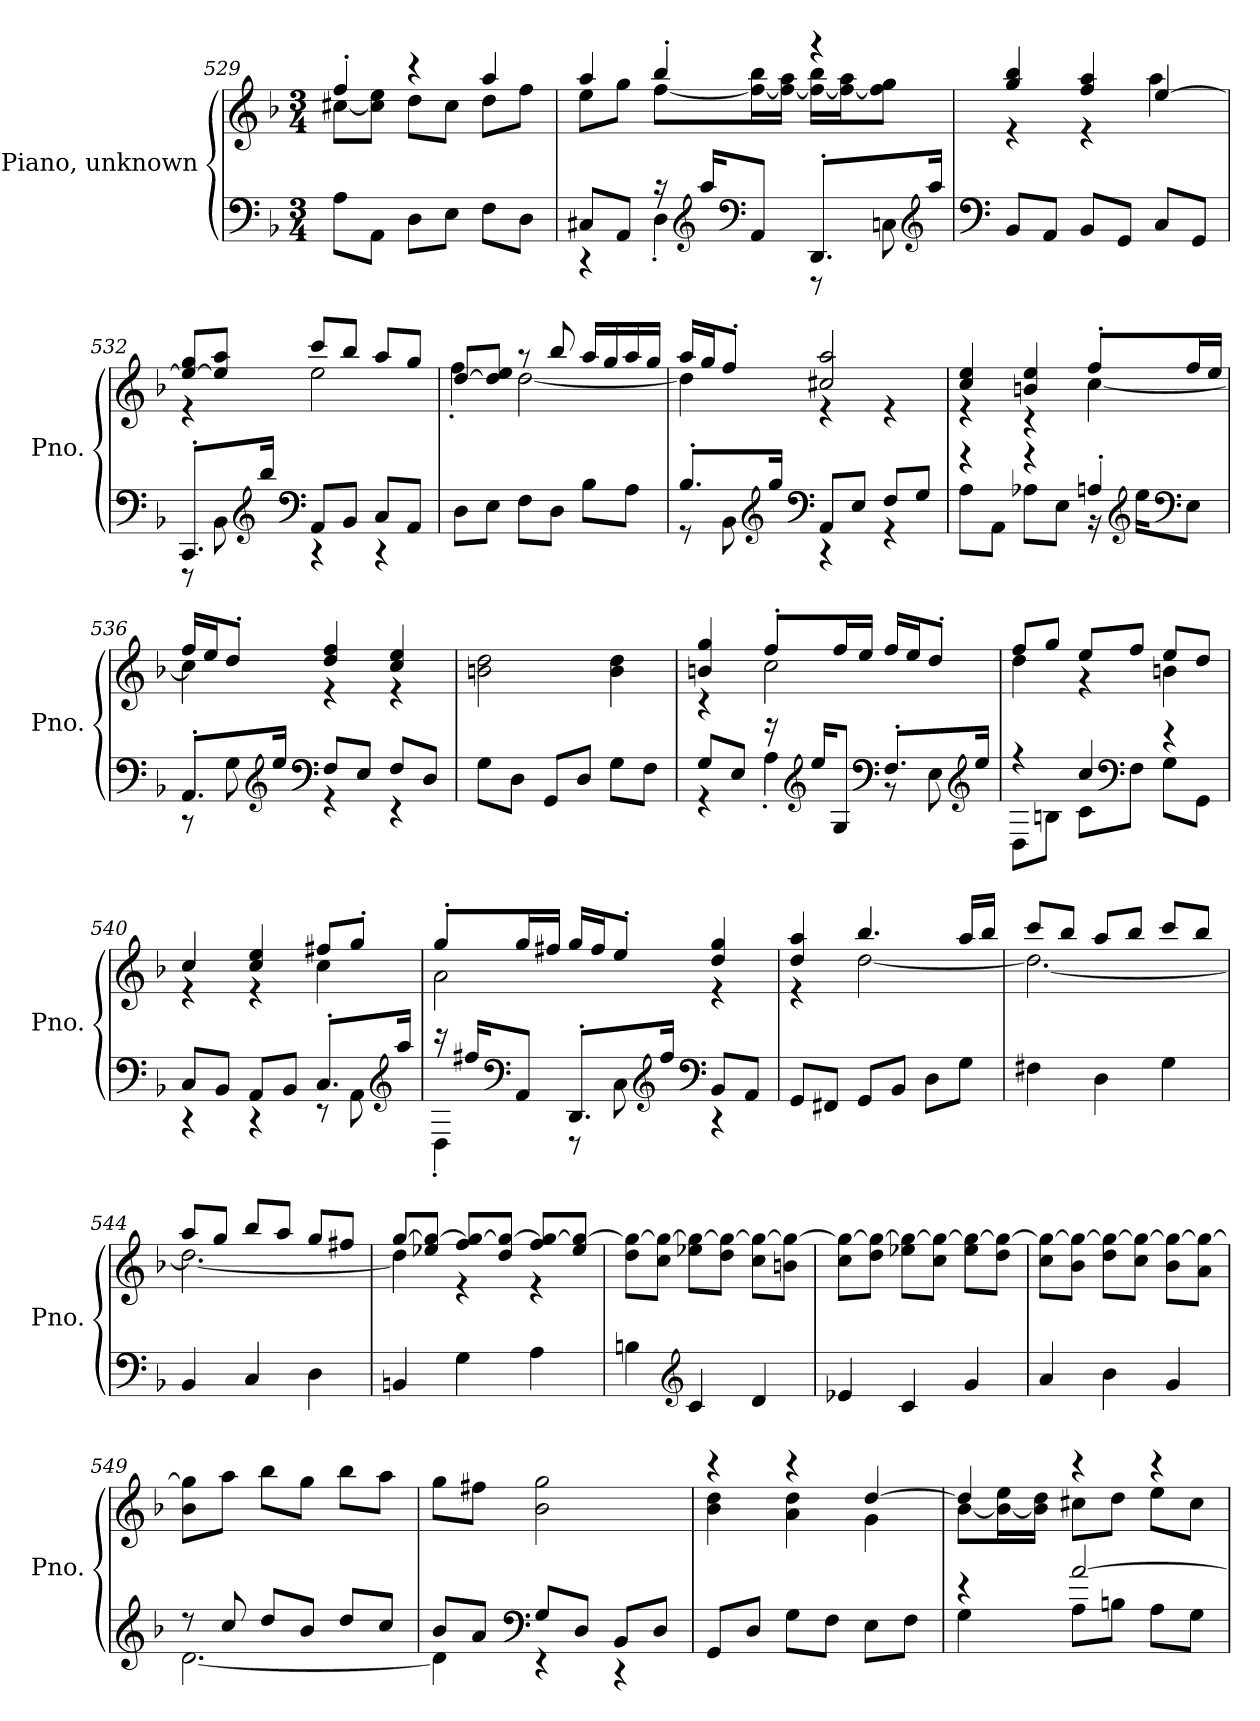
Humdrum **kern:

**kern	**kern
*part1	*part1
*staff2	*staff1
*I"Piano, unknown	*
*I'Pno.	*
*clefF4	*clefG2
*k[b-]	*k[b-]
*M3/4	*M3/4
=529	=529
*	*^
8A\L	4ff'/	[8cc#X\L
8AA\J	.	8cc#\] 8ee\J
8D\L	4r	8dd\L
8E\J	.	8cc#\J
8F\L	4aa/	8dd\L
8D\J	.	8ff\J
!!LO:LB:g=z	!!
=530	=530	=530
*^	*	*
8C#X/L	4r	4aa/	8ee\L
8AA/J	.	.	8gg\J
16r	4D'\	4bb-'/	[8ff\L
*clefG2	*	*	*
16aa/KL	.	.	.
*clefF4	*	*	*
8AA/J	.	.	16ff\_ 16bb-\L
.	.	.	16ff\_ 16aa\JJ
8.DD'/L	8r	4r	16ff\_ 16bb-\LL
.	.	.	16ff\_ 16aa\J
.	8Cn\	.	8ff\] 8gg\J
*clefG2	*	*	*
16aa/Jk	.	.	.
*v	*v	*	*
=531	=531	=531
*clefF4	*	*
8BB-/L	4gg/ 4bb-/	4r
8AA/J	.	.
8BB-/L	4ff/ 4aa/	4r
8GG/J	.	.
8C/L	[4ee/	4aa\
8GG/J	.	.
=532	=532	=532
*^	*	*
8.CC'/L	8r	8ee/_ 8gg/L	4r
.	8BB-\	8ee/] 8aa/J	.
*clefG2	*	*	*
16bb-/Jk	.	.	.
*clefF4	*	*	*
8AA/L	4r	8ccc/L	2ee\
8BB-/J	.	8bb-/J	.
8C/L	4r	8aa/L	.
8AA/J	.	8gg/J	.
*v	*v	*	*
!!LO:LB:g=z	!!
=533	=533	=533
8D\L	[8dd/L	4ff'\
8E\J	8dd/] 8ee/J	.
8F\L	8r	[2dd\
8D\J	8bb-/	.
8B-\L	16aa/LL	.
.	16gg/	.
8A\J	16aa/	.
.	16gg/JJ	.
=534	=534	=534
*^	*	*
8.B-'/L	8r	16aa/LL	4dd\]
.	.	16gg/J	.
.	8BB-\	8ff'/J	.
*clefG2	*	*	*
16gg/Jk	.	.	.
*clefF4	*	*	*
8AA/L	4r	2cc#X/ 2aa/	4r
8E/J	.	.	.
8F/L	4r	.	4r
8G/J	.	.	.
=535	=535	=535	=535
4r	8A\L	4cc/ 4ee/	4r
.	8AA\J	.	.
4r	8A-X\L	4bn/ 4ee/	4r
.	8E\J	.	.
4An'/	16r	8ff'/L	[4cc\
*clefG2	*	*	*
.	16ee\KL	.	.
*clefF4	*	*	*
.	8E\J	16ff/L	.
.	.	16ee/JJ	.
!!LO:LB:g=z	!!
=536	=536	=536	=536
8.AA'/L	8r	16ff/LL	4cc\]
.	.	16ee/J	.
.	8G\	8dd'/J	.
*clefG2	*	*	*
16ee/Jk	.	.	.
*clefF4	*	*	*
8F/L	4r	4dd/ 4ff/	4r
8E/J	.	.	.
8F/L	4r	4cc/ 4ee/	4r
8D/J	.	.	.
*v	*v	*	*
*	*v	*v
=537	=537
8G\L	2bn\ 2dd\
8D\J	.
8GG/L	.
8D/J	.
8G\L	4b\ 4dd\
8F\J	.
=538	=538
*^	*^
8G/L	4r	4bn/ 4gg/	4r
8E/J	.	.	.
16r	4A'\	8ff'/L	2cc\
*clefG2	*	*	*
16ee/KL	.	.	.
8G/J	.	16ff/L	.
.	.	16ee/JJ	.
*clefF4	*	*	*
8.F'/L	8r	16ff/LL	.
.	.	16ee/J	.
.	8E\	8dd'/J	.
*clefG2	*	*	*
16ee/Jk	.	.	.
=539	=539	=539	=539
4r	8D\L	8ff/L	4dd\
.	8Bn\J	8gg/J	.
4cc/	8c\L	8ee/L	4r
*clefF4	*	*	*
.	8F\J	8ff/J	.
4r	8G\L	8ee/L	4bn\
.	8GG\J	8dd/J	.
!!LO:LB:g=z	!!
=540	=540	=540	=540
8C/L	4r	4cc/	4r
8BB-/J	.	.	.
8AA/L	4r	4cc/ 4ee/	4r
8BB-/J	.	.	.
8.C'/L	8r	8ff#X/L	4cc\
.	8AA\	8gg'/J	.
*clefG2	*	*	*
16aa/Jk	.	.	.
=541	=541	=541	=541
16r	4D'\	8gg'/L	2a\
16ff#X/KL	.	.	.
*clefF4	*	*	*
8AA/J	.	16gg/L	.
.	.	16ff#X/JJ	.
8.DD'/L	8r	16gg/LL	.
.	.	16ff#/J	.
.	8C\	8ee'/J	.
*clefG2	*	*	*
16ff#/Jk	.	.	.
*clefF4	*	*	*
8BB-/L	4r	4dd/ 4gg/	4r
8AA/J	.	.	.
*v	*v	*	*
=542	=542	=542
8GG/L	4dd/ 4aa/	4r
8FF#X/J	.	.
8GG/L	4.bb-/	[2dd\
8BB-/J	.	.
8D\L	.	.
8G\J	16aa/LL	.
.	16bb-/JJ	.
=543	=543	=543
4F#X\	8ccc/L	2.dd\_
.	8bb-/J	.
4D\	8aa/L	.
.	8bb-/J	.
4G\	8ccc/L	.
.	8bb-/J	.
!!LO:PB:g=z	!!
=544	=544	=544
4BB-/	8aa/L	2.dd\_
.	8gg/J	.
4C/	8bb-/L	.
.	8aa/J	.
4D\	8gg/L	.
.	8ff#X/J	.
=545	=545	=545
4BBn/	[8gg/L	4dd\]
.	8ee-X/ 8gg/_J	.
4G\	8ff/ 8gg/_L	4r
.	8dd/ 8gg/_J	.
4A\	8ff/ 8gg/_L	4r
.	8ee-/ 8gg/_J	.
*	*v	*v
=546	=546
4Bn\	8dd\ 8gg\_L
.	8cc\ 8gg\_J
*clefG2	*
4c/	8ee-X\ 8gg\_L
.	8dd\ 8gg\_J
4d/	8cc\ 8gg\_L
.	8bn\ 8gg\_J
=547	=547
4e-X/	8cc\ 8gg\_L
.	8dd\ 8gg\_J
4c/	8ee-X\ 8gg\_L
.	8cc\ 8gg\_J
4g/	8ee-\ 8gg\_L
.	8dd\ 8gg\_J
!!LO:LB:g=z
=548	=548
4a/	8cc\ 8gg\_L
.	8b-\ 8gg\_J
4b-\	8dd\ 8gg\_L
.	8cc\ 8gg\_J
4g/	8b-\ 8gg\_L
.	8a\ 8gg\_J
=549	=549
*^	*
8r	[2.d\	8b-\ 8gg\]L
8cc/	.	8aa\J
8dd/L	.	8bb-\L
8b-/J	.	8gg\J
8dd/L	.	8bb-\L
8cc/J	.	8aa\J
=550	=550	=550
8b-/L	4d\]	8gg\L
8a/J	.	8ff#X\J
*clefF4	*	*
8G/L	4r	2b-\ 2gg\
8D/J	.	.
8BB-/L	4r	.
8D/J	.	.
*v	*v	*
=551	=551
*	*^
8GG/L	4r	4b-\ 4dd\
8D/J	.	.
8G\L	4r	4a\ 4dd\
8F\J	.	.
8E\L	[4dd/	4g\
8F\J	.	.
=552	=552	=552
*^	*	*
4r	4G\	4dd/]	[8b-\L
.	.	.	16b-\_ 16ee\L
.	.	.	16b-\] 16dd\JJ
[2a/	8A\L	4r	8cc#X\L
.	8Bn\J	.	8dd\J
.	8A\L	4r	8ee\L
.	8G\J	.	8cc#\J
*v	*v	*	*
*	*v	*v
=	=
*-	*-
